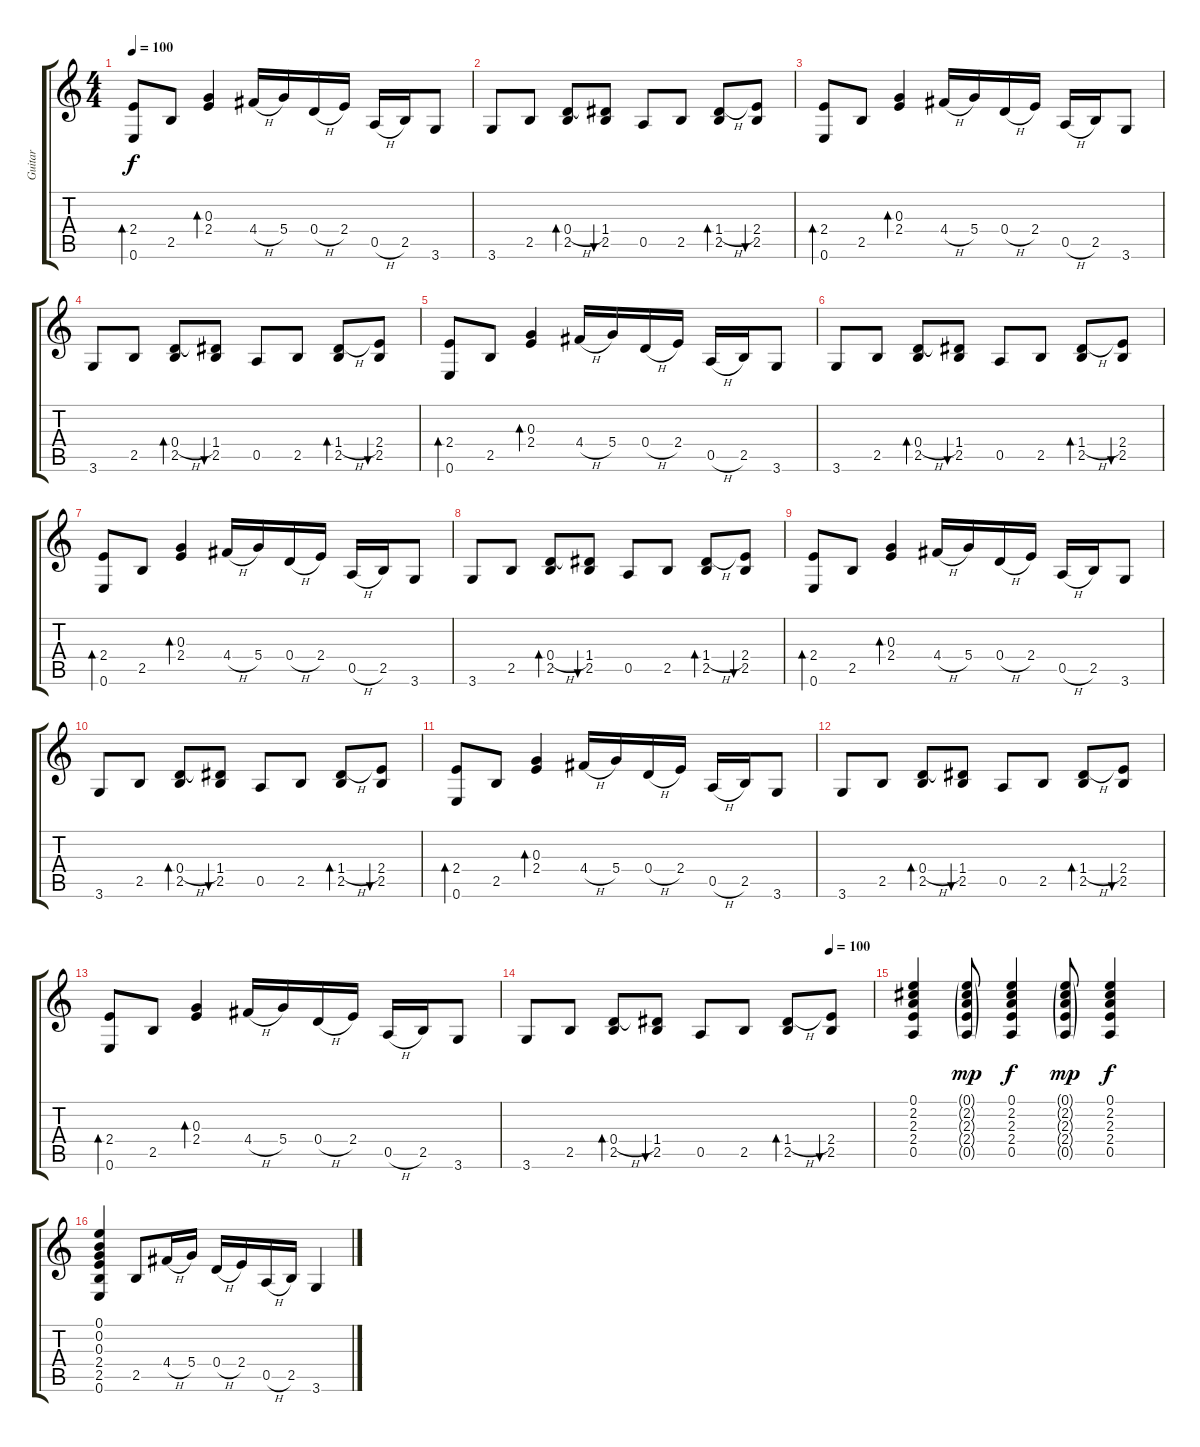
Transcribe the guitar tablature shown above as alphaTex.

\track ("Guitar" "Guitar") {instrument acousticguitarsteel}
\staff {score tabs}
\tuning (E4 B3 G3 D3 A2 E2) {hide}
\ts (4 4)
\tempo 100
\clef g2
\ks c
(2.4 0.6).8{bd 480 dy f} 2.5.8 (0.3 2.4).4{bd 480} 4.4{h}.16 5.4.16 0.4{h}.16 2.4.16 0.5{h}.16 2.5.16 3.6.8 |
3.6.8 2.5.8 (0.4{h} 2.5).8{bd 480} (1.4 2.5).8{bu 480} 0.5.8 2.5.8 (1.4{h} 2.5).8{bd 480} (2.4 2.5).8{bu 480} |
(2.4 0.6).8{bd 480} 2.5.8 (0.3 2.4).4{bd 480} 4.4{h}.16 5.4.16 0.4{h}.16 2.4.16 0.5{h}.16 2.5.16 3.6.8 |
3.6.8 2.5.8 (0.4{h} 2.5).8{bd 480} (1.4 2.5).8{bu 480} 0.5.8 2.5.8 (1.4{h} 2.5).8{bd 480} (2.4 2.5).8{bu 480} |
(2.4 0.6).8{bd 480} 2.5.8 (0.3 2.4).4{bd 480} 4.4{h}.16 5.4.16 0.4{h}.16 2.4.16 0.5{h}.16 2.5.16 3.6.8 |
3.6.8 2.5.8 (0.4{h} 2.5).8{bd 480} (1.4 2.5).8{bu 480} 0.5.8 2.5.8 (1.4{h} 2.5).8{bd 480} (2.4 2.5).8{bu 480} |
(2.4 0.6).8{bd 480} 2.5.8 (0.3 2.4).4{bd 480} 4.4{h}.16 5.4.16 0.4{h}.16 2.4.16 0.5{h}.16 2.5.16 3.6.8 |
3.6.8 2.5.8 (0.4{h} 2.5).8{bd 480} (1.4 2.5).8{bu 480} 0.5.8 2.5.8 (1.4{h} 2.5).8{bd 480} (2.4 2.5).8{bu 480} |
(2.4 0.6).8{bd 480} 2.5.8 (0.3 2.4).4{bd 480} 4.4{h}.16 5.4.16 0.4{h}.16 2.4.16 0.5{h}.16 2.5.16 3.6.8 |
3.6.8 2.5.8 (0.4{h} 2.5).8{bd 480} (1.4 2.5).8{bu 480} 0.5.8 2.5.8 (1.4{h} 2.5).8{bd 480} (2.4 2.5).8{bu 480} |
(2.4 0.6).8{bd 480} 2.5.8 (0.3 2.4).4{bd 480} 4.4{h}.16 5.4.16 0.4{h}.16 2.4.16 0.5{h}.16 2.5.16 3.6.8 |
3.6.8 2.5.8 (0.4{h} 2.5).8{bd 480} (1.4 2.5).8{bu 480} 0.5.8 2.5.8 (1.4{h} 2.5).8{bd 480} (2.4 2.5).8{bu 480} |
(2.4 0.6).8{bd 480} 2.5.8 (0.3 2.4).4{bd 480} 4.4{h}.16 5.4.16 0.4{h}.16 2.4.16 0.5{h}.16 2.5.16 3.6.8 |
\tempo (100 0.875)
3.6.8 2.5.8 (0.4{h} 2.5).8{bd 480} (1.4 2.5).8{bu 480} 0.5.8 2.5.8 (1.4{h} 2.5).8{bd 480} (2.4 2.5).8{bu 480} |
(0.1 2.2 2.3 2.4 0.5).4 (0.1{g} 2.2{g} 2.3{g} 2.4{g} 0.5{g}).8{dy mp} (0.1 2.2 2.3 2.4 0.5).4{dy f} (0.1{g} 2.2{g} 2.3{g} 2.4{g} 0.5{g}).8{dy mp} (0.1 2.2 2.3 2.4 0.5).4{dy f} |
(0.1 0.2 0.3 2.4 2.5 0.6).4 2.5.8 4.4{h}.16 5.4.16 0.4{h}.16 2.4.16 0.5{h}.16 2.5.16 3.6.4
